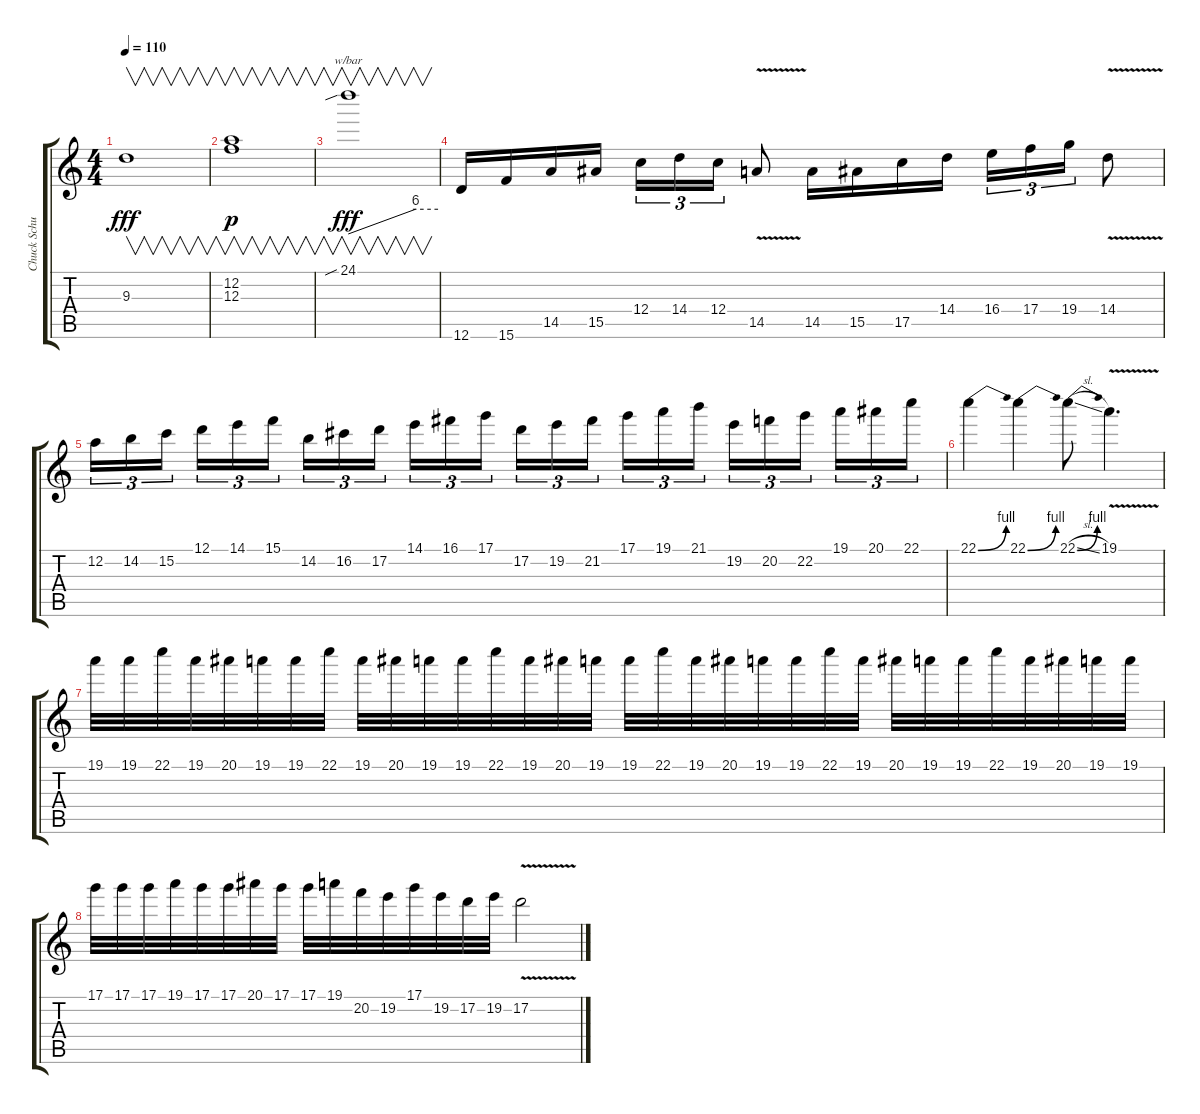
\track ("Chuck Schuldiner" "Chuck Schu") {instrument distortionguitar}
\staff {score tabs}
\tuning (D4 A3 F3 C3 G2 D2) {hide}
\ts (4 4)
\tempo 110
\clef g2
\ks c
9.3.1{v dy fff instrument guitarharmonics} |
(12.2 12.3).1{v dy p} |
24.1{sib}.1{v tbe (custom default 0 0 45 24 60 24) dy fff} |
12.6.16{instrument distortionguitar} 15.6.16 14.5.16 15.5.16 12.4.16{tu (3 2)} 14.4.16{tu (3 2)} 12.4.16{tu (3 2)} 14.5{v}.8 14.5.16 15.5.16 17.5.16 14.4.16 16.4.16{tu (3 2)} 17.4.16{tu (3 2)} 19.4.16{tu (3 2)} 14.4{v}.8 |
12.2.16{tu (3 2)} 14.2.16{tu (3 2)} 15.2.16{tu (3 2) beam splitsecondary} 12.1.16{tu (3 2)} 14.1.16{tu (3 2)} 15.1.16{tu (3 2)} 14.2.16{tu (3 2)} 16.2.16{tu (3 2)} 17.2.16{tu (3 2) beam splitsecondary} 14.1.16{tu (3 2)} 16.1.16{tu (3 2)} 17.1.16{tu (3 2)} 17.2.16{tu (3 2)} 19.2.16{tu (3 2)} 21.2.16{tu (3 2) beam splitsecondary} 17.1.16{tu (3 2)} 19.1.16{tu (3 2)} 21.1.16{tu (3 2)} 19.2.16{tu (3 2)} 20.2.16{tu (3 2)} 22.2.16{tu (3 2) beam splitsecondary} 19.1.16{tu (3 2)} 20.1.16{tu (3 2)} 22.1.16{tu (3 2)} |
22.1{be (bend 0 0 60 4)}.4 22.1{be (bend 0 0 60 4)}.4 22.1{be (bend 0 0 60 4) sl}.8 19.1{v}.4{d} |
19.1.32 19.1.32 22.1.32 19.1.32 20.1.32 19.1.32 19.1.32 22.1.32 19.1.32 20.1.32 19.1.32 19.1.32 22.1.32 19.1.32 20.1.32 19.1.32 19.1.32 22.1.32 19.1.32 20.1.32 19.1.32 19.1.32 22.1.32 19.1.32 20.1.32 19.1.32 19.1.32 22.1.32 19.1.32 20.1.32 19.1.32 19.1.32 |
17.1.32 17.1.32 17.1.32 19.1.32 17.1.32 17.1.32 20.1.32 17.1.32 17.1.32 19.1.32 20.2.32 19.2.32 17.1.32 19.2.32 17.2.32 19.2.32 17.2{v}.2
